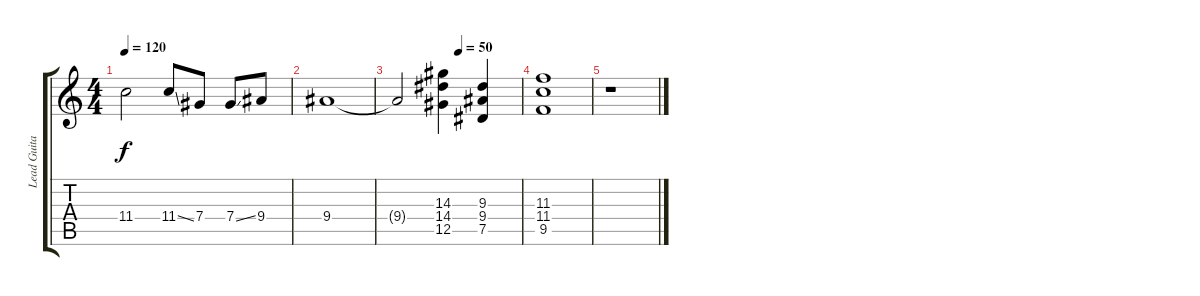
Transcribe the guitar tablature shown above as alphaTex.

\track ("Lead Guitar 1" "Lead Guita") {instrument distortionguitar}
\staff {score tabs}
\tuning (Eb4 Bb3 Gb3 Db3 Ab2 Eb2) {hide}
\ts (4 4)
\tempo 120
\clef g2
\ks c
11.4{t}.2{dy f} 11.4{ss}.8 7.4.8 7.4{ss}.8 9.4.8 |
9.4.1 |
\tempo (50 0.5)
9.4{t}.2 (14.3 14.4 12.5).4 (9.3 9.4 7.5).4 |
(11.3 11.4 9.5).1 |
r.1
